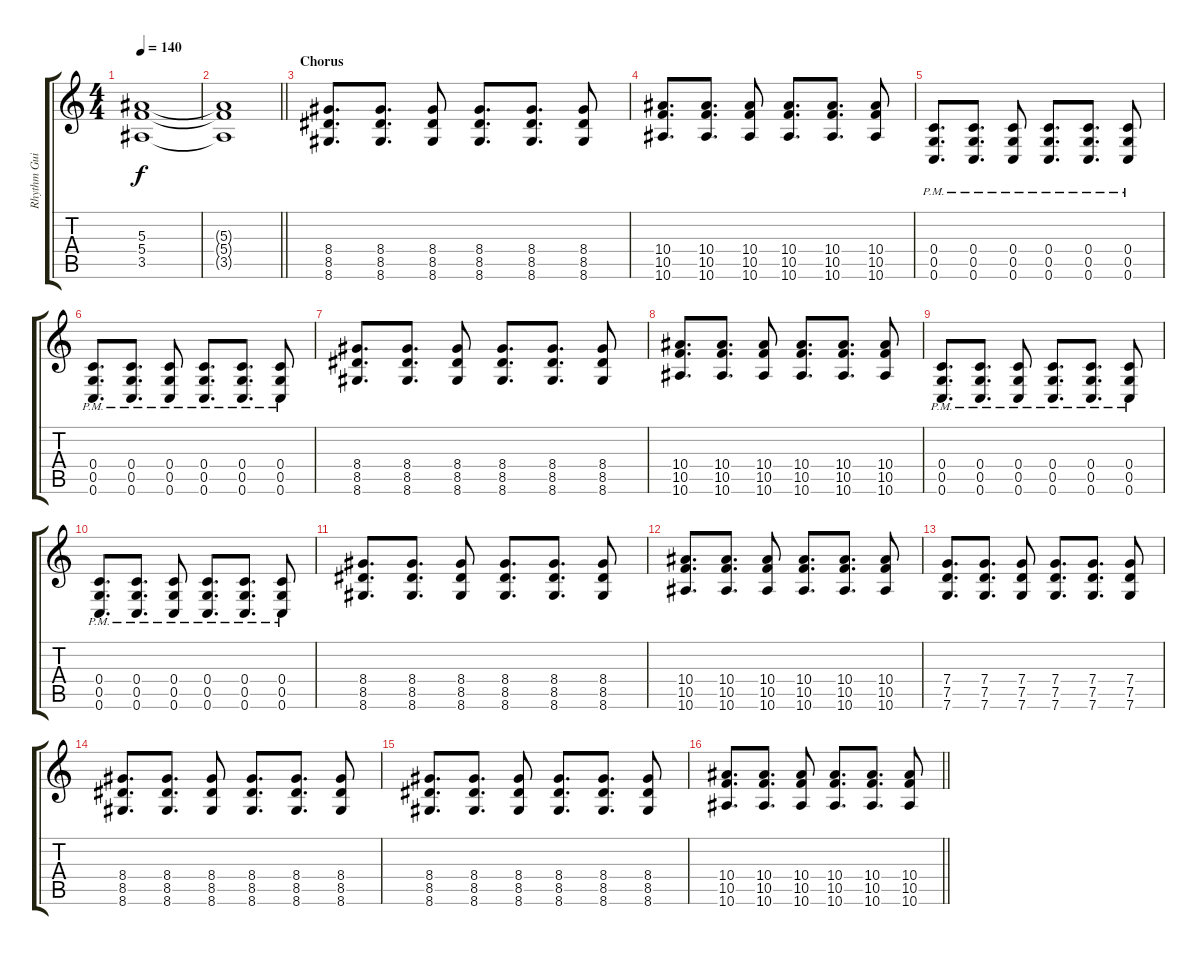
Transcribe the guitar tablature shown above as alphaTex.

\track ("Rhythm Guitar" "Rhythm Gui") {instrument overdrivenguitar}
\staff {score tabs}
\tuning (D4 A3 F3 C3 G2 C2) {hide}
\ts (4 4)
\tempo 140
\clef g2
\ks c
(5.3 5.4 3.5).1{dy f} |
\barLineRight lightlight
(5.3{t} 5.4{t} 3.5{t}).1 |
\section ("" "Chorus")
(8.4 8.5 8.6).8{d} (8.4 8.5 8.6).8{d} (8.4 8.5 8.6).8 (8.4 8.5 8.6).8{d} (8.4 8.5 8.6).8{d} (8.4 8.5 8.6).8 |
(10.4 10.5 10.6).8{d} (10.4 10.5 10.6).8{d} (10.4 10.5 10.6).8 (10.4 10.5 10.6).8{d} (10.4 10.5 10.6).8{d} (10.4 10.5 10.6).8 |
(0.4{pm} 0.5{pm} 0.6{pm}).8{d} (0.4{pm} 0.5{pm} 0.6{pm}).8{d} (0.4{pm} 0.5{pm} 0.6{pm}).8 (0.4{pm} 0.5{pm} 0.6{pm}).8{d} (0.4{pm} 0.5{pm} 0.6{pm}).8{d} (0.4{pm} 0.5{pm} 0.6{pm}).8 |
(0.4{pm} 0.5{pm} 0.6{pm}).8{d} (0.4{pm} 0.5{pm} 0.6{pm}).8{d} (0.4{pm} 0.5{pm} 0.6{pm}).8 (0.4{pm} 0.5{pm} 0.6{pm}).8{d} (0.4{pm} 0.5{pm} 0.6{pm}).8{d} (0.4{pm} 0.5{pm} 0.6{pm}).8 |
(8.4 8.5 8.6).8{d} (8.4 8.5 8.6).8{d} (8.4 8.5 8.6).8 (8.4 8.5 8.6).8{d} (8.4 8.5 8.6).8{d} (8.4 8.5 8.6).8 |
(10.4 10.5 10.6).8{d} (10.4 10.5 10.6).8{d} (10.4 10.5 10.6).8 (10.4 10.5 10.6).8{d} (10.4 10.5 10.6).8{d} (10.4 10.5 10.6).8 |
(0.4{pm} 0.5{pm} 0.6{pm}).8{d} (0.4{pm} 0.5{pm} 0.6{pm}).8{d} (0.4{pm} 0.5{pm} 0.6{pm}).8 (0.4{pm} 0.5{pm} 0.6{pm}).8{d} (0.4{pm} 0.5{pm} 0.6{pm}).8{d} (0.4{pm} 0.5{pm} 0.6{pm}).8 |
(0.4{pm} 0.5{pm} 0.6{pm}).8{d} (0.4{pm} 0.5{pm} 0.6{pm}).8{d} (0.4{pm} 0.5{pm} 0.6{pm}).8 (0.4{pm} 0.5{pm} 0.6{pm}).8{d} (0.4{pm} 0.5{pm} 0.6{pm}).8{d} (0.4{pm} 0.5{pm} 0.6{pm}).8 |
(8.4 8.5 8.6).8{d} (8.4 8.5 8.6).8{d} (8.4 8.5 8.6).8 (8.4 8.5 8.6).8{d} (8.4 8.5 8.6).8{d} (8.4 8.5 8.6).8 |
(10.4 10.5 10.6).8{d} (10.4 10.5 10.6).8{d} (10.4 10.5 10.6).8 (10.4 10.5 10.6).8{d} (10.4 10.5 10.6).8{d} (10.4 10.5 10.6).8 |
(7.4 7.5 7.6).8{d} (7.4 7.5 7.6).8{d} (7.4 7.5 7.6).8 (7.4 7.5 7.6).8{d} (7.4 7.5 7.6).8{d} (7.4 7.5 7.6).8 |
(8.4 8.5 8.6).8{d} (8.4 8.5 8.6).8{d} (8.4 8.5 8.6).8 (8.4 8.5 8.6).8{d} (8.4 8.5 8.6).8{d} (8.4 8.5 8.6).8 |
(8.4 8.5 8.6).8{d} (8.4 8.5 8.6).8{d} (8.4 8.5 8.6).8 (8.4 8.5 8.6).8{d} (8.4 8.5 8.6).8{d} (8.4 8.5 8.6).8 |
\barLineRight lightlight
(10.4 10.5 10.6).8{d} (10.4 10.5 10.6).8{d} (10.4 10.5 10.6).8 (10.4 10.5 10.6).8{d} (10.4 10.5 10.6).8{d} (10.4 10.5 10.6).8
